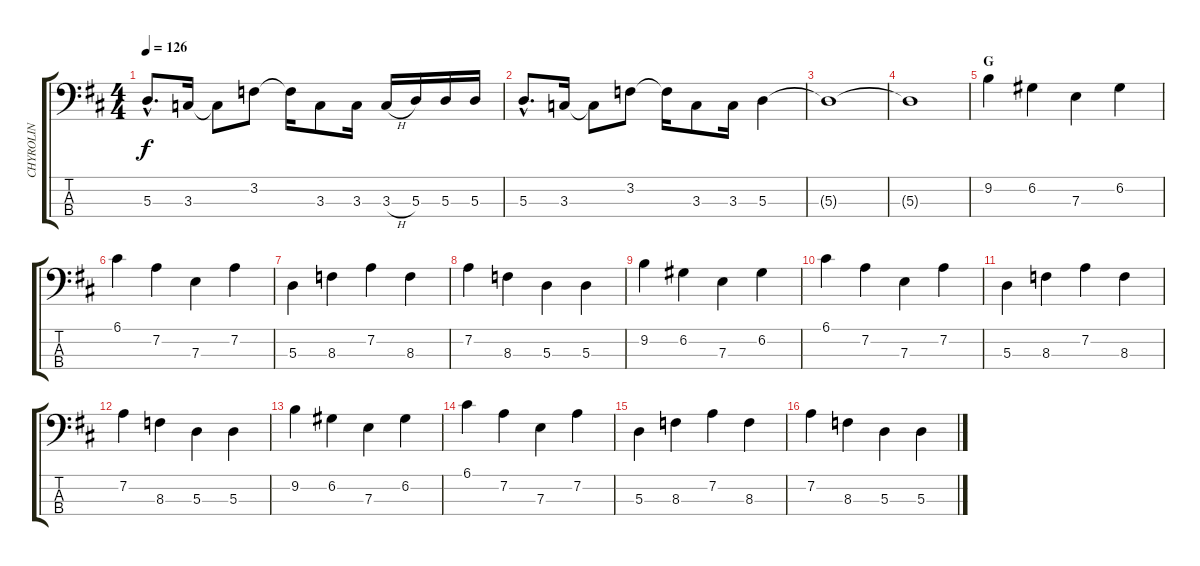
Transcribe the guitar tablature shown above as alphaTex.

\track ("CHYROLIN" "CHYROLIN") {instrument acousticguitarnylon}
\staff {score tabs}
\tuning (G2 D2 A1 E1) {hide}
\ts (4 4)
\tempo 126
\clef f4
\ks d
5.3{hac}.8{d dy f} 3.3.16 3.3{t}.8 3.2.8 3.2{t}.16 3.3.8 3.3.16 3.3{h}.16 5.3.16 5.3.16 5.3.16 |
5.3{hac}.8{d} 3.3.16 3.3{t}.8 3.2.8 3.2{t}.16 3.3.8 3.3.16 5.3.4 |
5.3{t}.1 |
5.3{t}.1 |
\section ("" "G")
9.2.4{volume 8} 6.2.4 7.3.4 6.2.4 |
6.1.4 7.2.4 7.3.4 7.2.4 |
5.3.4 8.3.4 7.2.4 8.3.4 |
7.2.4 8.3.4 5.3.4 5.3.4 |
9.2.4 6.2.4 7.3.4 6.2.4 |
6.1.4 7.2.4 7.3.4 7.2.4 |
5.3.4 8.3.4 7.2.4 8.3.4 |
7.2.4 8.3.4 5.3.4 5.3.4 |
9.2.4 6.2.4 7.3.4 6.2.4 |
6.1.4{volume 7} 7.2.4 7.3.4 7.2.4 |
5.3.4{volume 6} 8.3.4 7.2.4 8.3.4 |
7.2.4{volume 5} 8.3.4 5.3.4 5.3.4
